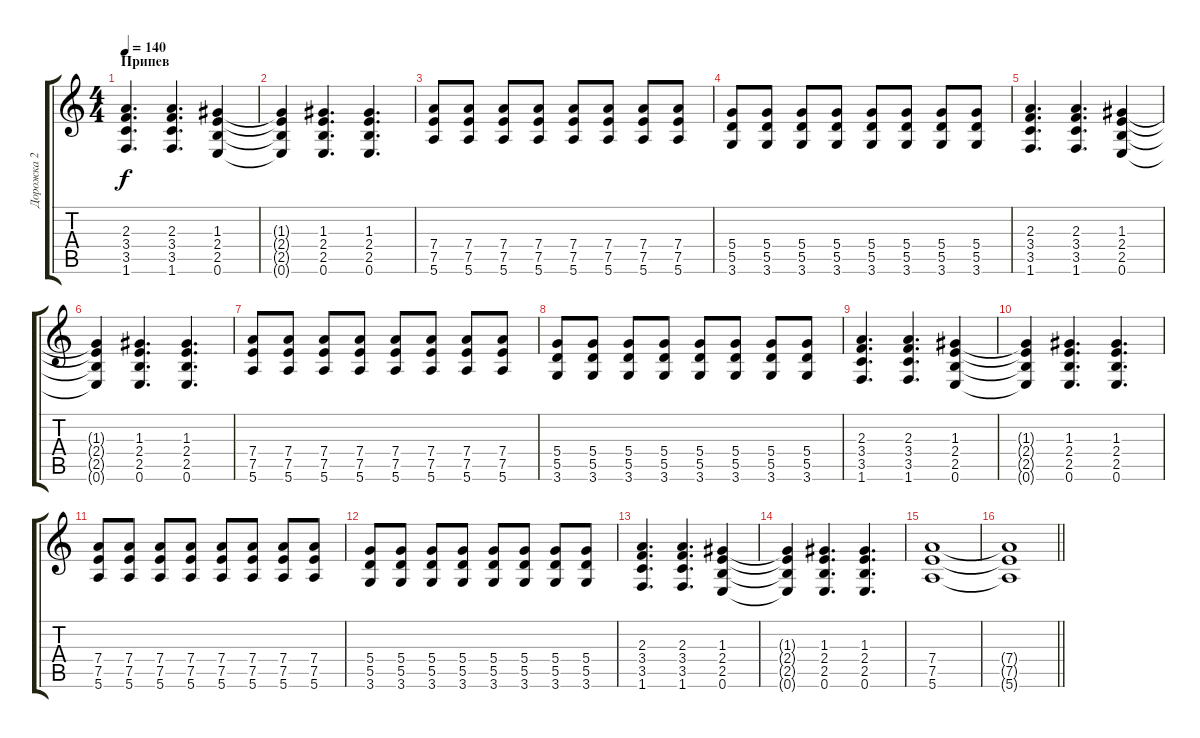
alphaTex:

\track ("Дорожка 2" "Дорожка 2") {instrument acousticguitarsteel}
\staff {score tabs}
\tuning (E4 B3 G3 D3 A2 E2) {hide}
\ts (4 4)
\section ("" "Припев")
\tempo 140
\clef g2
\ks c
(2.3 3.4 3.5 1.6).4{d dy f} (2.3 3.4 3.5 1.6).4{d} (1.3 2.4 2.5 0.6).4 |
(1.3{t} 2.4{t} 2.5{t} 0.6{t}).4 (1.3 2.4 2.5 0.6).4{d} (1.3 2.4 2.5 0.6).4{d} |
(7.4 7.5 5.6).8 (7.4 7.5 5.6).8 (7.4 7.5 5.6).8 (7.4 7.5 5.6).8 (7.4 7.5 5.6).8 (7.4 7.5 5.6).8 (7.4 7.5 5.6).8 (7.4 7.5 5.6).8 |
(5.4 5.5 3.6).8 (5.4 5.5 3.6).8 (5.4 5.5 3.6).8 (5.4 5.5 3.6).8 (5.4 5.5 3.6).8 (5.4 5.5 3.6).8 (5.4 5.5 3.6).8 (5.4 5.5 3.6).8 |
(2.3 3.4 3.5 1.6).4{d} (2.3 3.4 3.5 1.6).4{d} (1.3 2.4 2.5 0.6).4 |
(1.3{t} 2.4{t} 2.5{t} 0.6{t}).4 (1.3 2.4 2.5 0.6).4{d} (1.3 2.4 2.5 0.6).4{d} |
(7.4 7.5 5.6).8 (7.4 7.5 5.6).8 (7.4 7.5 5.6).8 (7.4 7.5 5.6).8 (7.4 7.5 5.6).8 (7.4 7.5 5.6).8 (7.4 7.5 5.6).8 (7.4 7.5 5.6).8 |
(5.4 5.5 3.6).8 (5.4 5.5 3.6).8 (5.4 5.5 3.6).8 (5.4 5.5 3.6).8 (5.4 5.5 3.6).8 (5.4 5.5 3.6).8 (5.4 5.5 3.6).8 (5.4 5.5 3.6).8 |
(2.3 3.4 3.5 1.6).4{d} (2.3 3.4 3.5 1.6).4{d} (1.3 2.4 2.5 0.6).4 |
(1.3{t} 2.4{t} 2.5{t} 0.6{t}).4 (1.3 2.4 2.5 0.6).4{d} (1.3 2.4 2.5 0.6).4{d} |
(7.4 7.5 5.6).8 (7.4 7.5 5.6).8 (7.4 7.5 5.6).8 (7.4 7.5 5.6).8 (7.4 7.5 5.6).8 (7.4 7.5 5.6).8 (7.4 7.5 5.6).8 (7.4 7.5 5.6).8 |
(5.4 5.5 3.6).8 (5.4 5.5 3.6).8 (5.4 5.5 3.6).8 (5.4 5.5 3.6).8 (5.4 5.5 3.6).8 (5.4 5.5 3.6).8 (5.4 5.5 3.6).8 (5.4 5.5 3.6).8 |
(2.3 3.4 3.5 1.6).4{d} (2.3 3.4 3.5 1.6).4{d} (1.3 2.4 2.5 0.6).4 |
(1.3{t} 2.4{t} 2.5{t} 0.6{t}).4 (1.3 2.4 2.5 0.6).4{d} (1.3 2.4 2.5 0.6).4{d} |
(7.4 7.5 5.6).1 |
\barLineRight lightlight
(7.4{t} 7.5{t} 5.6{t}).1
